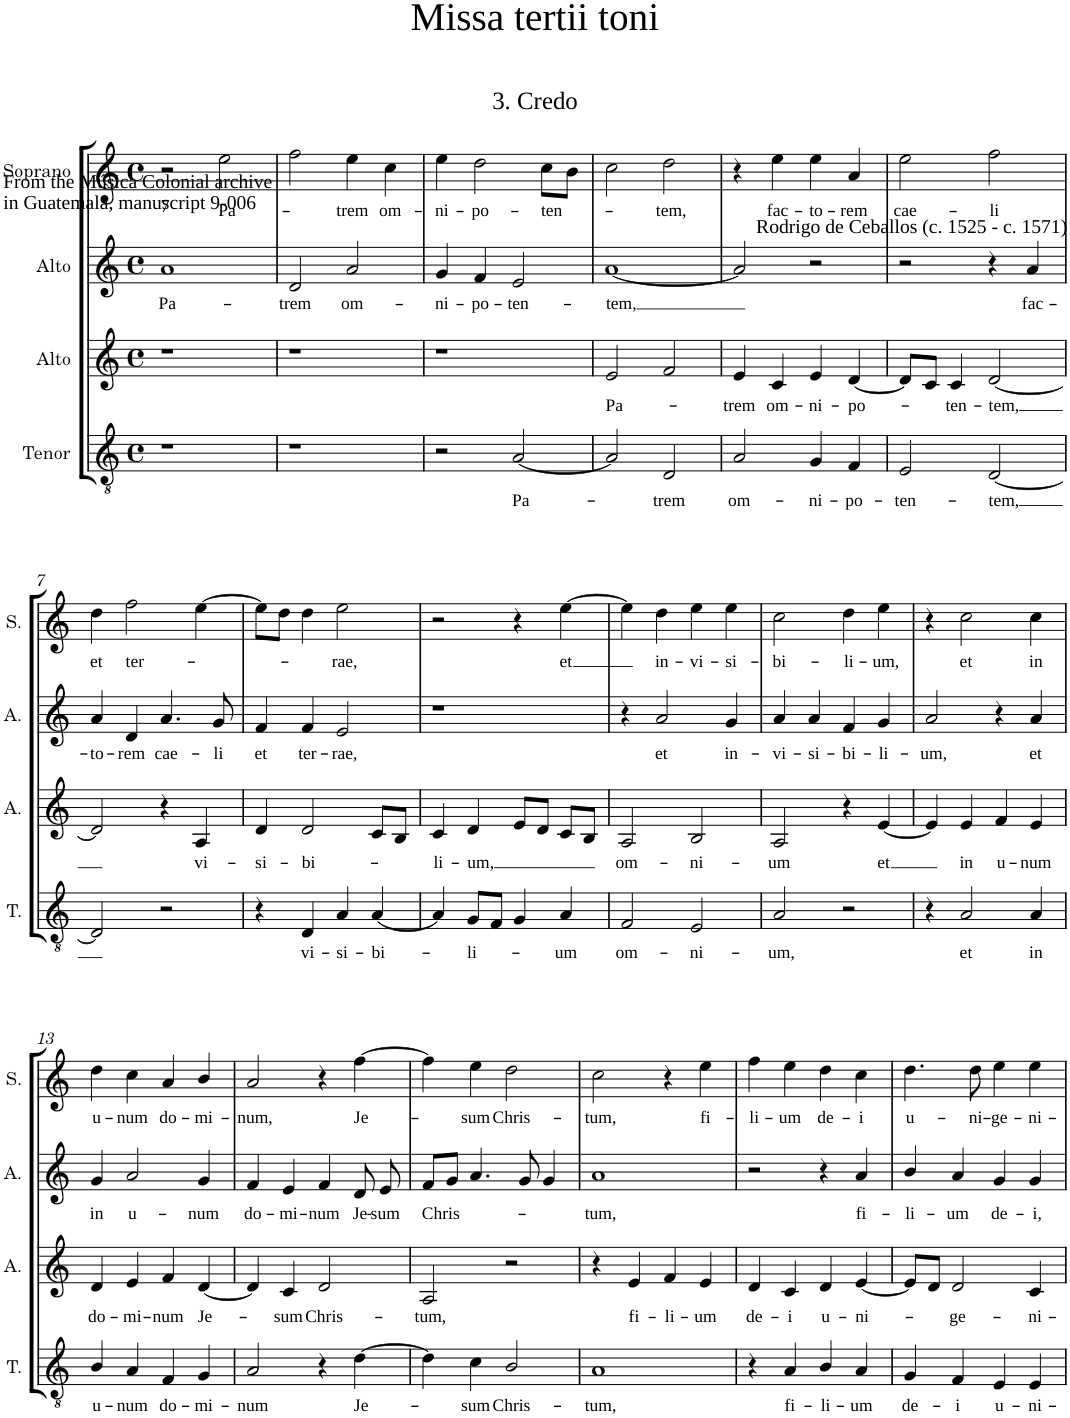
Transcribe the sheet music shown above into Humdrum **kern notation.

**kern	**text	**kern	**text	**kern	**text	**kern	**text
*part4	*part4	*part3	*part3	*part2	*part2	*part1	*part1
*staff4	*staff4	*staff3	*staff3	*staff2	*staff2	*staff1	*staff1
*I"Tenor	*	*I"Alto	*	*I"Alto	*	*I"Soprano	*
*I'T.	*	*I'A.	*	*I'A.	*	*I'S.	*
*clefGv2	*	*clefG2	*	*clefG2	*	*clefG2	*
*Trd7c12	*	*	*	*	*	*	*
*k[]	*	*k[]	*	*k[]	*	*k[]	*
*M4/4	*	*M4/4	*	*M4/4	*	*M4/4	*
*met(c)	*	*met(c)	*	*met(c)	*	*met(c)	*
=1	=1	=1	=1	=1	=1	=1	=1
!	!	!	!	!	!	!LO:TX:b:t=7	!
!	!	!	!	!	!LO:LY:b	!	!
1r	.	1r	.	1a	Pa-	2r	.
!	!	!	!	!	!	!	!LO:LY:b
.	.	.	.	.	.	2ee\	Pa-
=2	=2	=2	=2	=2	=2	=2	=2
!	!	!	!	!	!LO:LY:b	!	!
1r	.	1r	.	2d/	-trem	2ff\	.
!	!	!	!	!	!LO:LY:b	!	!LO:LY:b
.	.	.	.	2a/	om-	4ee\	-trem
!	!	!	!	!	!	!	!LO:LY:b
.	.	.	.	.	.	4cc\	om-
=3	=3	=3	=3	=3	=3	=3	=3
!	!	!	!	!	!LO:LY:b	!	!LO:LY:b
2r	.	1r	.	4g/	-ni-	4ee\	-ni-
!	!	!	!	!	!LO:LY:b	!	!LO:LY:b
.	.	.	.	4f/	-po-	2dd\	-po-
!	!LO:LY:b	!	!	!	!LO:LY:b	!	!
[2A/	Pa-	.	.	2e/	-ten-	.	.
!	!	!	!	!	!	!	!LO:LY:b
.	.	.	.	.	.	8cc\L	-ten-
.	.	.	.	.	.	8b\J	.
=4	=4	=4	=4	=4	=4	=4	=4
!	!	!	!LO:LY:b	!	!LO:LY:b	!	!
2A/]	.	2e/	Pa-	[1a	-tem,	2cc\	.
!	!LO:LY:b	!	!	!	!	!	!LO:LY:b
2D/	-trem	2f/	.	.	.	2dd\	-tem,
=5	=5	=5	=5	=5	=5	=5	=5
!	!LO:LY:b	!	!LO:LY:b	!	!	!	!
2A/	om-	4e/	-trem	2a/]	.	4r	.
!	!	!	!LO:LY:b	!	!	!	!LO:LY:b
.	.	4c/	om-	.	.	4ee\	fac-
!	!LO:LY:b	!	!LO:LY:b	!	!	!	!LO:LY:b
4G/	-ni-	4e/	-ni-	2r	.	4ee\	-to-
!	!LO:LY:b	!	!LO:LY:b	!	!	!	!LO:LY:b
4F/	-po-	[4d/	-po-	.	.	4a/	-rem
=6	=6	=6	=6	=6	=6	=6	=6
!	!LO:LY:b	!	!	!	!	!	!LO:LY:b
2E/	-ten-	8d/L]	.	2r	.	2ee\	cae-
.	.	8c/J	.	.	.	.	.
!	!	!	!LO:LY:b	!	!	!	!
.	.	4c/	-ten-	.	.	.	.
!	!LO:LY:b	!	!LO:LY:b	!	!	!	!LO:LY:b
[2D/	-tem,	[2d/	-tem,	4r	.	2ff\	-li
!	!	!	!	!	!LO:LY:b	!	!
.	.	.	.	4a/	fac-	.	.
!!LO:LB:g=z
=7	=7	=7	=7	=7	=7	=7	=7
!	!	!	!	!	!LO:LY:b	!	!LO:LY:b
2D/]	.	2d/]	.	4a/	-to-	4dd\	et
!	!	!	!	!	!LO:LY:b	!	!LO:LY:b
.	.	.	.	4d/	-rem	2ff\	ter-
!	!	!	!	!	!LO:LY:b	!	!
2r	.	4r	.	4.a/	cae-	.	.
!	!	!	!LO:LY:b	!	!	!	!
.	.	4A/	vi-	.	.	[4ee\	.
!	!	!	!	!	!LO:LY:b	!	!
.	.	.	.	8g/	-li	.	.
=8	=8	=8	=8	=8	=8	=8	=8
!	!	!	!LO:LY:b	!	!LO:LY:b	!	!
4r	.	4d/	-si-	4f/	et	8ee\L]	.
.	.	.	.	.	.	8dd\J	.
!	!LO:LY:b	!	!LO:LY:b	!	!LO:LY:b	!	!
4D/	vi-	2d/	-bi-	4f/	ter-	4dd\	.
!	!LO:LY:b	!	!	!	!LO:LY:b	!	!LO:LY:b
4A/	-si-	.	.	2e/	-rae,	2ee\	-rae,
!	!LO:LY:b	!	!	!	!	!	!
[4A/	-bi-	8c/L	.	.	.	.	.
.	.	8B/J	.	.	.	.	.
=9	=9	=9	=9	=9	=9	=9	=9
!	!	!	!LO:LY:b	!	!	!	!
4A/]	.	4c/	-li-	1r	.	2r	.
!	!LO:LY:b	!	!LO:LY:b	!	!	!	!
8G/L	-li-	4d/	-um,	.	.	.	.
8F/J	.	.	.	.	.	.	.
4G/	.	8e/L	.	.	.	4r	.
.	.	8d/J	.	.	.	.	.
!	!LO:LY:b	!	!	!	!	!	!LO:LY:b
4A/	-um	8c/L	.	.	.	[4ee\	et
.	.	8B/J	.	.	.	.	.
=10	=10	=10	=10	=10	=10	=10	=10
!	!LO:LY:b	!	!LO:LY:b	!	!	!	!
2F/	om-	2A/	om-	4r	.	4ee\]	.
!	!	!	!	!	!LO:LY:b	!	!LO:LY:b
.	.	.	.	2a/	et	4dd\	in-
!	!LO:LY:b	!	!LO:LY:b	!	!	!	!LO:LY:b
2E/	-ni-	2B/	-ni-	.	.	4ee\	-vi-
!	!	!	!	!	!LO:LY:b	!	!LO:LY:b
.	.	.	.	4g/	in-	4ee\	-si-
=11	=11	=11	=11	=11	=11	=11	=11
!	!LO:LY:b	!	!LO:LY:b	!	!LO:LY:b	!	!LO:LY:b
2A/	-um,	2A/	-um	4a/	-vi-	2cc\	-bi-
!	!	!	!	!	!LO:LY:b	!	!
.	.	.	.	4a/	-si-	.	.
!	!	!	!	!	!LO:LY:b	!	!LO:LY:b
2r	.	4r	.	4f/	-bi-	4dd\	-li-
!	!	!	!LO:LY:b	!	!LO:LY:b	!	!LO:LY:b
.	.	[4e/	et	4g/	-li-	4ee\	-um,
=12	=12	=12	=12	=12	=12	=12	=12
!	!	!	!	!	!LO:LY:b	!	!
4r	.	4e/]	.	2a/	-um,	4r	.
!	!LO:LY:b	!	!LO:LY:b	!	!	!	!LO:LY:b
2A/	et	4e/	in	.	.	2cc\	et
!	!	!	!LO:LY:b	!	!	!	!
.	.	4f/	u-	4r	.	.	.
!	!LO:LY:b	!	!LO:LY:b	!	!LO:LY:b	!	!LO:LY:b
4A/	in	4e/	-num	4a/	et	4cc\	in
!!LO:LB:g=z
=13	=13	=13	=13	=13	=13	=13	=13
!	!LO:LY:b	!	!LO:LY:b	!	!LO:LY:b	!	!LO:LY:b
4B/	u-	4d/	do-	4g/	in	4dd\	u-
!	!LO:LY:b	!	!LO:LY:b	!	!LO:LY:b	!	!LO:LY:b
4A/	-num	4e/	-mi-	2a/	u-	4cc\	-num
!	!LO:LY:b	!	!LO:LY:b	!	!	!	!LO:LY:b
4F/	do-	4f/	-num	.	.	4a/	do-
!	!LO:LY:b	!	!LO:LY:b	!	!LO:LY:b	!	!LO:LY:b
4G/	-mi-	[4d/	Je-	4g/	-num	4b/	-mi-
=14	=14	=14	=14	=14	=14	=14	=14
!	!LO:LY:b	!	!	!	!LO:LY:b	!	!LO:LY:b
2A/	-num	4d/]	.	4f/	do-	2a/	-num,
!	!	!	!LO:LY:b	!	!LO:LY:b	!	!
.	.	4c/	-sum	4e/	-mi-	.	.
!	!	!	!LO:LY:b	!	!LO:LY:b	!	!
4r	.	2d/	Chris-	4f/	-num	4r	.
!	!LO:LY:b	!	!	!	!LO:LY:b	!	!LO:LY:b
[4d\	Je-	.	.	8d/	Je-	[4ff\	Je-
!	!	!	!	!	!LO:LY:b	!	!
.	.	.	.	8e/	-sum	.	.
=15	=15	=15	=15	=15	=15	=15	=15
!	!	!	!LO:LY:b	!	!LO:LY:b	!	!
4d\]	.	2A/	-tum,	8f/L	Chris-	4ff\]	.
.	.	.	.	8g/J	.	.	.
!	!LO:LY:b	!	!	!	!	!	!LO:LY:b
4c\	-sum	.	.	4.a/	.	4ee\	-sum
!	!LO:LY:b	!	!	!	!	!	!LO:LY:b
2B/	Chris-	2r	.	.	.	2dd\	Chris-
.	.	.	.	8g/	.	.	.
.	.	.	.	4g/	.	.	.
=16	=16	=16	=16	=16	=16	=16	=16
!	!LO:LY:b	!	!	!	!LO:LY:b	!	!LO:LY:b
1A	-tum,	4r	.	1a	-tum,	2cc\	-tum,
!	!	!	!LO:LY:b	!	!	!	!
.	.	4e/	fi-	.	.	.	.
!	!	!	!LO:LY:b	!	!	!	!
.	.	4f/	-li-	.	.	4r	.
!	!	!	!LO:LY:b	!	!	!	!LO:LY:b
.	.	4e/	-um	.	.	4ee\	fi-
=17	=17	=17	=17	=17	=17	=17	=17
!	!	!	!LO:LY:b	!	!	!	!LO:LY:b
4r	.	4d/	de-	2r	.	4ff\	-li-
!	!LO:LY:b	!	!LO:LY:b	!	!	!	!LO:LY:b
4A/	fi-	4c/	-i	.	.	4ee\	-um
!	!LO:LY:b	!	!LO:LY:b	!	!	!	!LO:LY:b
4B/	-li-	4d/	u-	4r	.	4dd\	de-
!	!LO:LY:b	!	!LO:LY:b	!	!LO:LY:b	!	!LO:LY:b
4A/	-um	[4e/	-ni-	4a/	fi-	4cc\	-i
=18	=18	=18	=18	=18	=18	=18	=18
!	!LO:LY:b	!	!	!	!LO:LY:b	!	!LO:LY:b
4G/	de-	8e/L]	.	4b/	-li-	4.dd\	u-
.	.	8d/J	.	.	.	.	.
!	!LO:LY:b	!	!LO:LY:b	!	!LO:LY:b	!	!
4F/	-i	2d/	-ge-	4a/	-um	.	.
!	!	!	!	!	!	!	!LO:LY:b
.	.	.	.	.	.	8dd\	-ni-
!	!LO:LY:b	!	!	!	!LO:LY:b	!	!LO:LY:b
4E/	u-	.	.	4g/	de-	4ee\	-ge-
!	!LO:LY:b	!	!LO:LY:b	!	!LO:LY:b	!	!LO:LY:b
4E/	-ni-	4c/	-ni-	4g/	-i,	4ee\	-ni-
=	=	=	=	=	=	=	=
*-	*-	*-	*-	*-	*-	*-	*-
